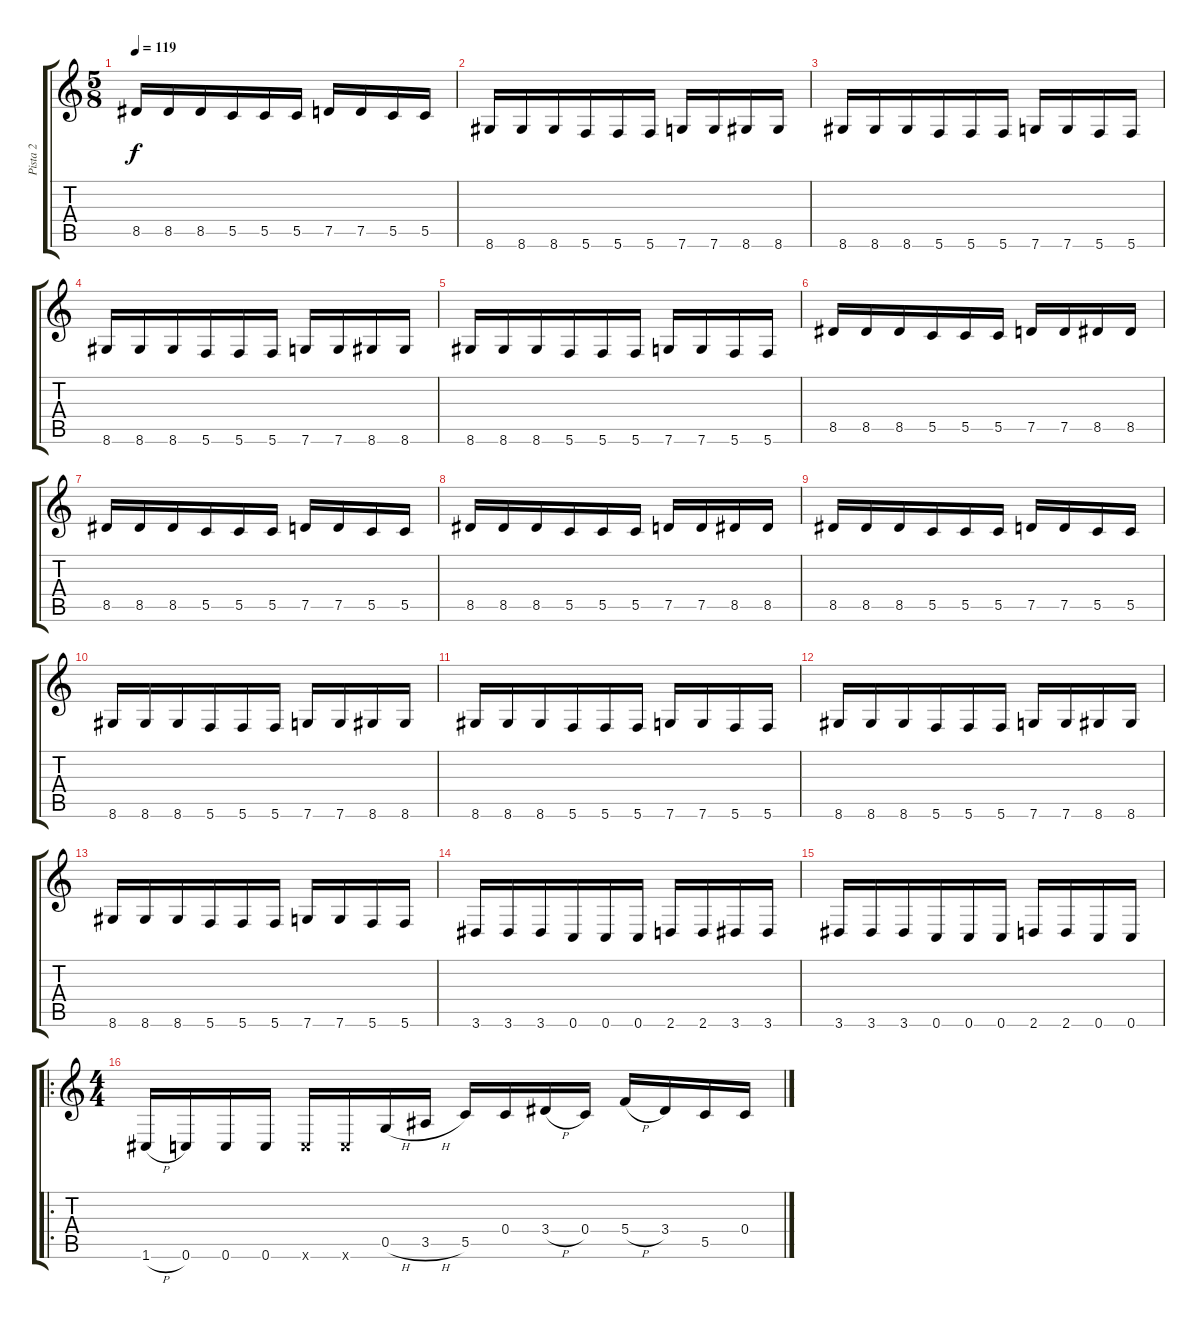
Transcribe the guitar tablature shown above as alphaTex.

\track ("Pista 2" "Pista 2") {instrument overdrivenguitar}
\staff {score tabs}
\tuning (D4 A3 F3 C3 G2 C2) {hide}
\ts (5 8)
\tempo 119
\clef g2
\ks c
8.5.16{dy f} 8.5.16 8.5.16 5.5.16 5.5.16 5.5.16 7.5.16 7.5.16 5.5.16 5.5.16 |
8.6.16 8.6.16 8.6.16 5.6.16 5.6.16 5.6.16 7.6.16 7.6.16 8.6.16 8.6.16 |
8.6.16 8.6.16 8.6.16 5.6.16 5.6.16 5.6.16 7.6.16 7.6.16 5.6.16 5.6.16 |
8.6.16 8.6.16 8.6.16 5.6.16 5.6.16 5.6.16 7.6.16 7.6.16 8.6.16 8.6.16 |
8.6.16 8.6.16 8.6.16 5.6.16 5.6.16 5.6.16 7.6.16 7.6.16 5.6.16 5.6.16 |
8.5.16 8.5.16 8.5.16 5.5.16 5.5.16 5.5.16 7.5.16 7.5.16 8.5.16 8.5.16 |
8.5.16 8.5.16 8.5.16 5.5.16 5.5.16 5.5.16 7.5.16 7.5.16 5.5.16 5.5.16 |
8.5.16 8.5.16 8.5.16 5.5.16 5.5.16 5.5.16 7.5.16 7.5.16 8.5.16 8.5.16 |
8.5.16 8.5.16 8.5.16 5.5.16 5.5.16 5.5.16 7.5.16 7.5.16 5.5.16 5.5.16 |
8.6.16 8.6.16 8.6.16 5.6.16 5.6.16 5.6.16 7.6.16 7.6.16 8.6.16 8.6.16 |
8.6.16 8.6.16 8.6.16 5.6.16 5.6.16 5.6.16 7.6.16 7.6.16 5.6.16 5.6.16 |
8.6.16 8.6.16 8.6.16 5.6.16 5.6.16 5.6.16 7.6.16 7.6.16 8.6.16 8.6.16 |
8.6.16 8.6.16 8.6.16 5.6.16 5.6.16 5.6.16 7.6.16 7.6.16 5.6.16 5.6.16 |
3.6.16 3.6.16 3.6.16 0.6.16 0.6.16 0.6.16 2.6.16 2.6.16 3.6.16 3.6.16 |
3.6.16 3.6.16 3.6.16 0.6.16 0.6.16 0.6.16 2.6.16 2.6.16 0.6.16 0.6.16 |
\ro
\ts (4 4)
1.6{h}.16 0.6.16 0.6.16 0.6.16 0.6{x}.16 0.6{x}.16 0.5{h}.16 3.5{h}.16 5.5.16 0.4.16 3.4{h}.16 0.4.16 5.4{h}.16 3.4.16 5.5.16 0.4.16
